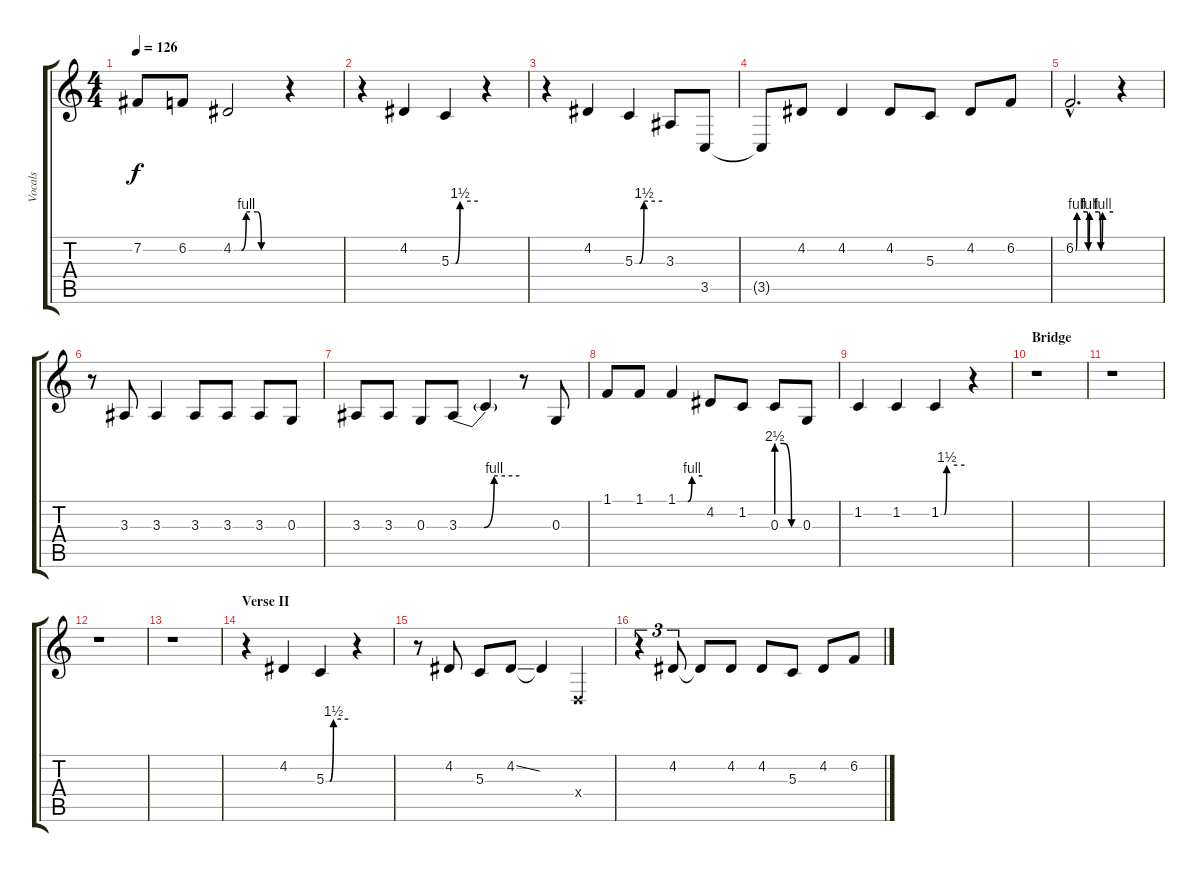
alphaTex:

\track ("Vocals" "Vocals") {instrument lead8bassandlead}
\staff {score tabs}
\tuning (E4 B3 G3 D3 A2 E2) {hide}
\ts (4 4)
\tempo 126
\clef g2
\ks c
7.2.8{dy f} 6.2.8 4.2{be (custom 0 0 10 0 16 4 30 4 35 0 60 0)}.2 r.4 |
r.4 4.2.4 5.3{be (custom 0 0 10 0 20 6 60 6)}.4 r.4 |
r.4 4.2.4 5.3{be (custom 0 0 10 0 20 6 60 6)}.4 3.3.8{balance 2} 3.5.8 |
3.5{t}.8{balance 8} 4.2.8 4.2.4 4.2.8 5.3.8 4.2.8 6.2.8 |
6.2{be (custom 0 0 2 4 18 4 20 0 22 4 37 4 40 0 43 4 60 4) hac}.2{d} r.4 |
r.8 3.3.8 3.3.4 3.3.8 3.3.8 3.3.8 0.3.8 |
3.3.8 3.3.8 0.3.8 3.3{be (custom 0 0 25 0 35 4 60 4)}.8 3.3{t}.4 r.8 0.3.8 |
1.1.8 1.1.8 1.1{be (custom 0 0 25 0 35 4 60 4)}.4 4.2.8 1.2.8 0.3{be (custom 0 10 20 10 40 0 60 0)}.8 0.3.8 |
1.2.4 1.2.4 1.2{be (custom 0 0 9 0 15 6 60 6)}.4 r.4 |
\section ("" "Bridge")
r.1 |
r.1 |
r.1 |
r.1 |
\section ("" "Verse II")
r.4 4.2.4 5.3{be (custom 0 0 10 0 20 6 60 6)}.4 r.4 |
r.8 4.2.8 5.3.8 4.2{ss}.8 4.2{t}.4 0.4{x}.4 |
r.4{tu (3 2)} 4.2.8{tu (3 2)} 4.2{t}.8 4.2.8 4.2.8 5.3.8 4.2.8 6.2.8
